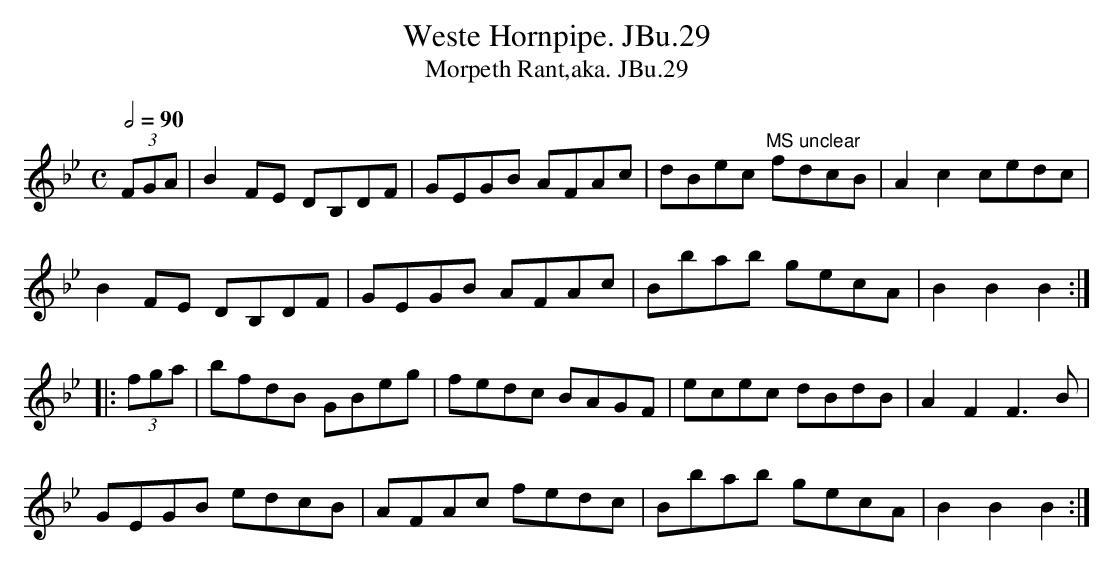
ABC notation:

X:1
T:Weste Hornpipe. JBu.29
T:Morpeth Rant,aka. JBu.29
M:C
L:1/8
Q:1/2=90
K:Bb
(3FGA|B2FE DB,DF|GEGB AFAc|dBec "MS unclear"fdcB|A2c2cedc|
B2FE DB,DF|GEGB AFAc|Bbab gecA|B2B2B2:|
|:(3fga|bfdB GBeg|fedc BAGF|ecec dBdB|A2F2F3B|
GEGB edcB|AFAc fedc|Bbab gecA|B2B2B2:|
